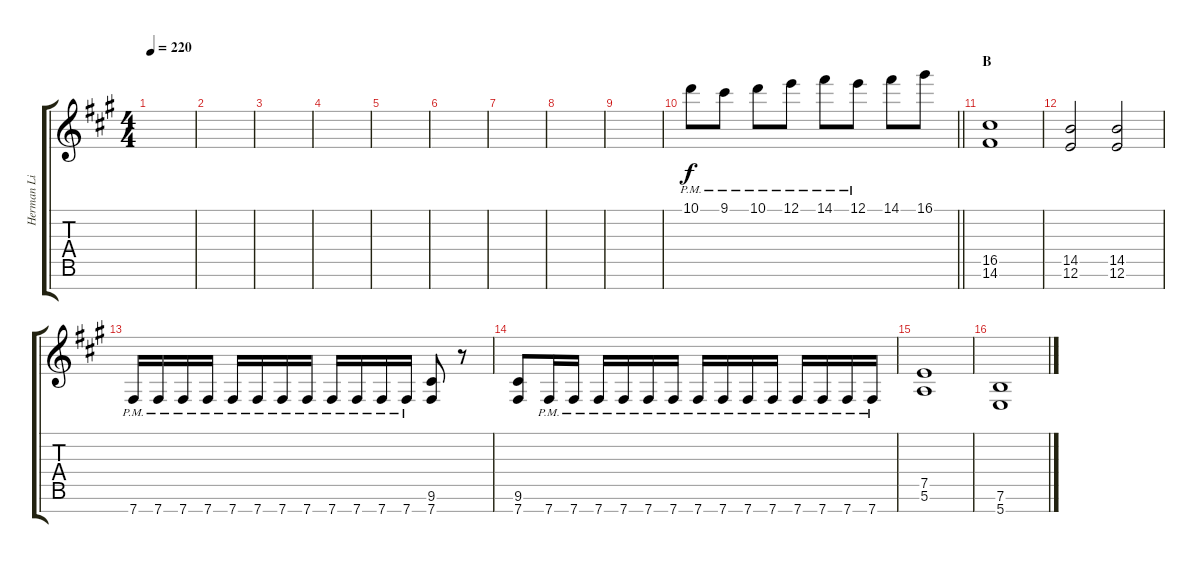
\track ("Herman Li II" "Herman Li ") {instrument overdrivenguitar}
\staff {score tabs}
\tuning (E4 B3 G3 D3 A2 E2 B1) {hide}
\ts (4 4)
\tempo 220
\clef g2
\ks a
|
|
|
|
|
|
|
|
|
\barLineRight lightlight
10.1{pm}.8 9.1{pm}.8 10.1{pm}.8 12.1{pm}.8 14.1{pm}.8 12.1{pm}.8 14.1.8 16.1.8 |
\section ("" "B")
(16.5 14.6).1 |
(14.5 12.6).2 (14.5 12.6).2 |
7.7{pm}.16 7.7{pm}.16 7.7{pm}.16 7.7{pm}.16 7.7{pm}.16 7.7{pm}.16 7.7{pm}.16 7.7{pm}.16 7.7{pm}.16 7.7{pm}.16 7.7{pm}.16 7.7{pm}.16 (9.6 7.7).8 r.8 |
(9.6 7.7).8 7.7{pm}.16 7.7{pm}.16 7.7{pm}.16 7.7{pm}.16 7.7{pm}.16 7.7{pm}.16 7.7{pm}.16 7.7{pm}.16 7.7{pm}.16 7.7{pm}.16 7.7{pm}.16 7.7{pm}.16 7.7{pm}.16 7.7{pm}.16 |
(7.5 5.6).1 |
(7.6 5.7).1
